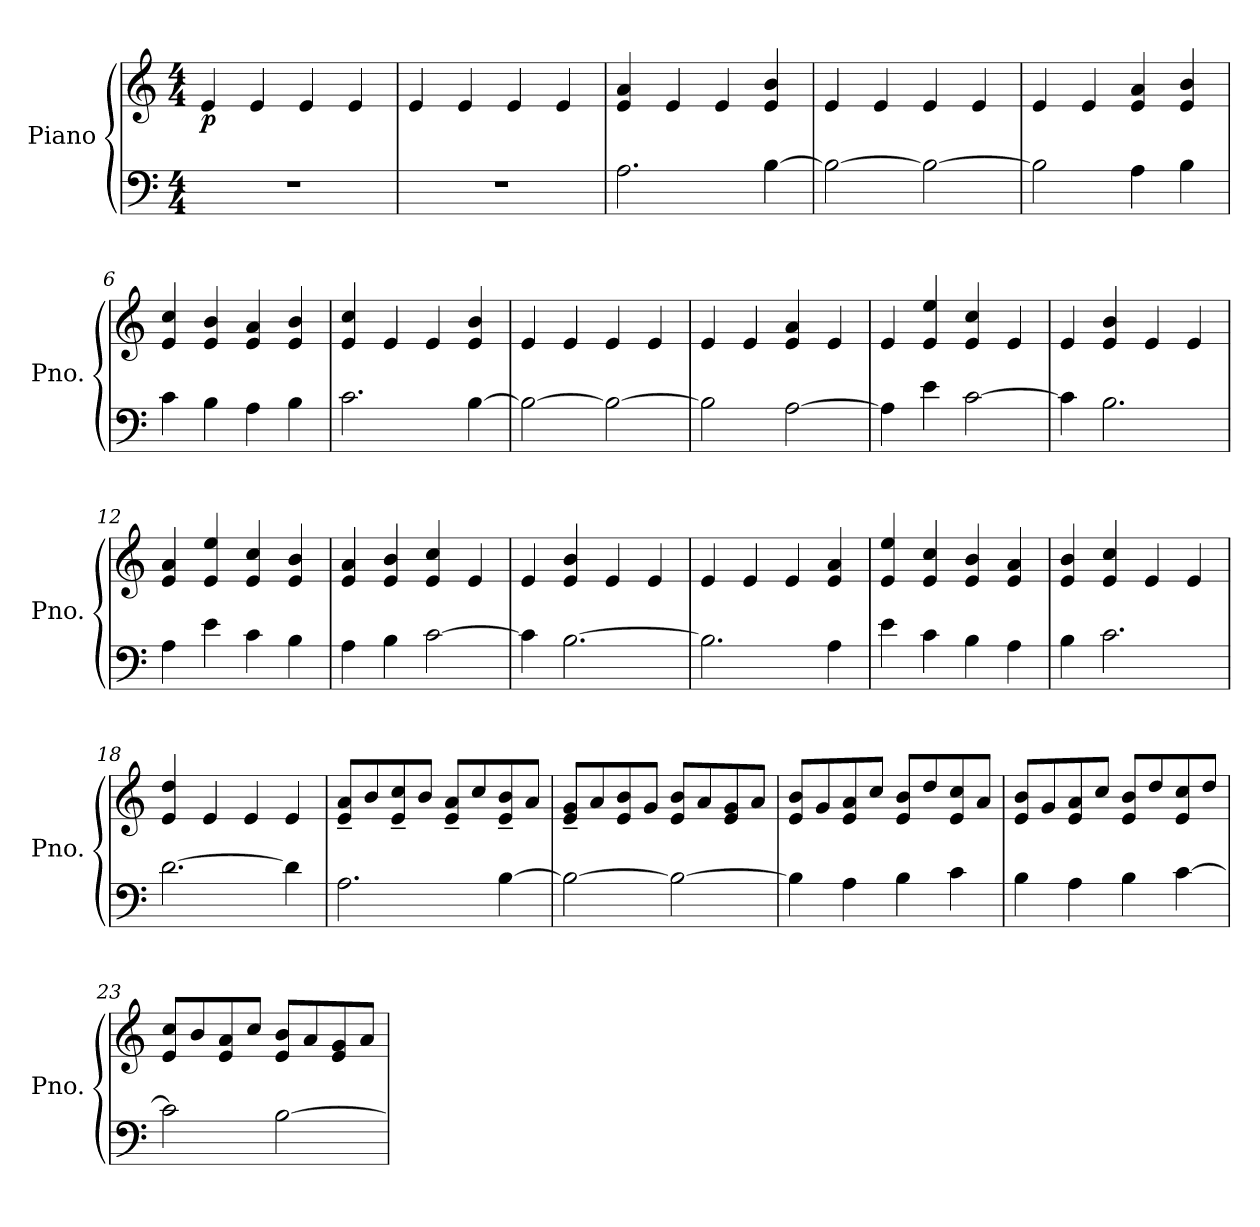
**kern	**kern	**dynam
*part1	*part1	*part1
*staff2	*staff1	*staff1/2
*I"Piano	*	*
*I'Pno.	*	*
*clefF4	*clefG2	*
*k[]	*k[]	*
*M4/4	*M4/4	*
*MM100	*MM100	*
=1	=1	=1
!	!	!LO:DY:b
1r	4e/	p
.	4e/	.
.	4e/	.
.	4e/	.
=2	=2	=2
1r	4e/	.
.	4e/	.
.	4e/	.
.	4e/	.
=3	=3	=3
!	!	!LO:DY:b=2
!	!	!LO:DY:n=1:b
2.A\	4e/ 4a/	mp mp
.	4e/	.
.	4e/	.
[4B\	4e/ 4b/	.
=4	=4	=4
2B\_	4e/	.
.	4e/	.
2B\_	4e/	.
.	4e/	.
=5	=5	=5
2B\]	4e/	.
.	4e/	.
4A\	4e/ 4a/	.
4B\	4e/ 4b/	.
=6	=6	=6
4c\	4e/ 4cc/	.
4B\	4e/ 4b/	.
4A\	4e/ 4a/	.
4B\	4e/ 4b/	.
=7	=7	=7
2.c\	4e/ 4cc/	.
.	4e/	.
.	4e/	.
[4B\	4e/ 4b/	.
=8	=8	=8
2B\_	4e/	.
.	4e/	.
2B\_	4e/	.
.	4e/	.
=9	=9	=9
2B\]	4e/	.
.	4e/	.
[2A\	4e/ 4a/	.
.	4e/	.
!!LO:LB:g=z
=10	=10	=10
4A\]	4e/	.
4e\	4e/ 4ee/	.
[2c\	4e/ 4cc/	.
.	4e/	.
=11	=11	=11
4c\]	4e/	.
2.B\	4e/ 4b/	.
.	4e/	.
.	4e/	.
=12	=12	=12
4A\	4e/ 4a/	.
4e\	4e/ 4ee/	.
4c\	4e/ 4cc/	.
4B\	4e/ 4b/	.
=13	=13	=13
4A\	4e/ 4a/	.
4B\	4e/ 4b/	.
[2c\	4e/ 4cc/	.
.	4e/	.
=14	=14	=14
4c\]	4e/	.
[2.B\	4e/ 4b/	.
.	4e/	.
.	4e/	.
=15	=15	=15
2.B\]	4e/	.
.	4e/	.
.	4e/	.
4A\	4e/ 4a/	.
=16	=16	=16
4e\	4e/ 4ee/	.
4c\	4e/ 4cc/	.
4B\	4e/ 4b/	.
4A\	4e/ 4a/	.
=17	=17	=17
4B\	4e/ 4b/	.
2.c\	4e/ 4cc/	.
.	4e/	.
.	4e/	.
=18	=18	=18
[2.d\	4e/ 4dd/	.
.	4e/	.
.	4e/	.
4d\]	4e/	.
!!LO:LB:g=z
=19	=19	=19
!	!	!LO:DY:b=2
!	!	!LO:DY:n=1:b
2.A\	8e/~ 8a/~L	mf mf
.	8b/	.
.	8e/~ 8cc/~	.
.	8b/J	.
.	8e/~ 8a/~L	.
.	8cc/	.
[4B\	8e/~ 8b/~	.
.	8a/J	.
=20	=20	=20
2B\_	8e/~ 8g/~L	.
.	8a/	.
.	8e/ 8b/	.
.	8g/J	.
2B\_	8e/ 8b/L	.
.	8a/	.
.	8e/ 8g/	.
.	8a/J	.
=21	=21	=21
4B\]	8e/ 8b/L	.
.	8g/	.
4A\	8e/ 8a/	.
.	8cc/J	.
4B\	8e/ 8b/L	.
.	8dd/	.
4c\	8e/ 8cc/	.
.	8a/J	.
=22	=22	=22
4B\	8e/ 8b/L	.
.	8g/	.
4A\	8e/ 8a/	.
.	8cc/J	.
4B\	8e/ 8b/L	.
.	8dd/	.
[4c\	8e/ 8cc/	.
.	8dd/J	.
=23	=23	=23
2c\]	8e/ 8cc/L	.
.	8b/	.
.	8e/ 8a/	.
.	8cc/J	.
[2B\	8e/ 8b/L	.
.	8a/	.
.	8e/ 8g/	.
.	8a/J	.
=	=	=
*-	*-	*-
